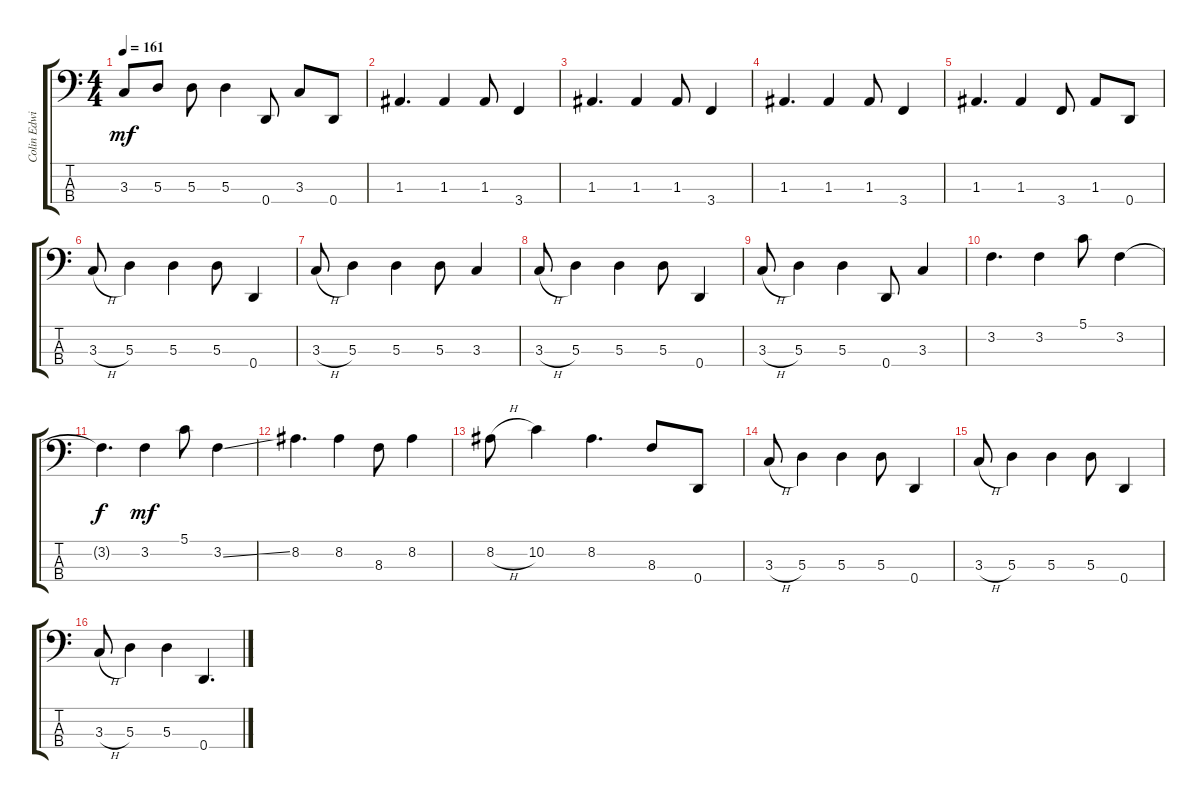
\track ("Colin Edwin (Bass)" "Colin Edwi") {instrument electricbassfinger}
\staff {score tabs}
\tuning (G2 D2 A1 D1) {hide}
\ts (4 4)
\tempo 161
\clef f4
\ks c
3.3.8{dy mf} 5.3.8 5.3.8 5.3.4 0.4.8 3.3.8 0.4.8 |
1.3.4{d} 1.3.4 1.3.8 3.4.4 |
1.3.4{d} 1.3.4 1.3.8 3.4.4 |
1.3.4{d} 1.3.4 1.3.8 3.4.4 |
1.3.4{d} 1.3.4 3.4.8 1.3.8 0.4.8 |
3.3{h}.8 5.3.4 5.3.4 5.3.8 0.4.4 |
3.3{h}.8 5.3.4 5.3.4 5.3.8 3.3.4 |
3.3{h}.8 5.3.4 5.3.4 5.3.8 0.4.4 |
3.3{h}.8 5.3.4 5.3.4 0.4.8 3.3.4 |
3.2.4{d} 3.2.4 5.1.8 3.2.4 |
3.2{t}.4{d dy f} 3.2.4{dy mf} 5.1.8 3.2{ss}.4 |
8.2.4{d} 8.2.4 8.3.8 8.2.4 |
8.2{h}.8 10.2.4 8.2.4{d} 8.3.8 0.4.8 |
3.3{h}.8 5.3.4 5.3.4 5.3.8 0.4.4 |
3.3{h}.8 5.3.4 5.3.4 5.3.8 0.4.4 |
3.3{h}.8 5.3.4 5.3.4 0.4.4{d}
